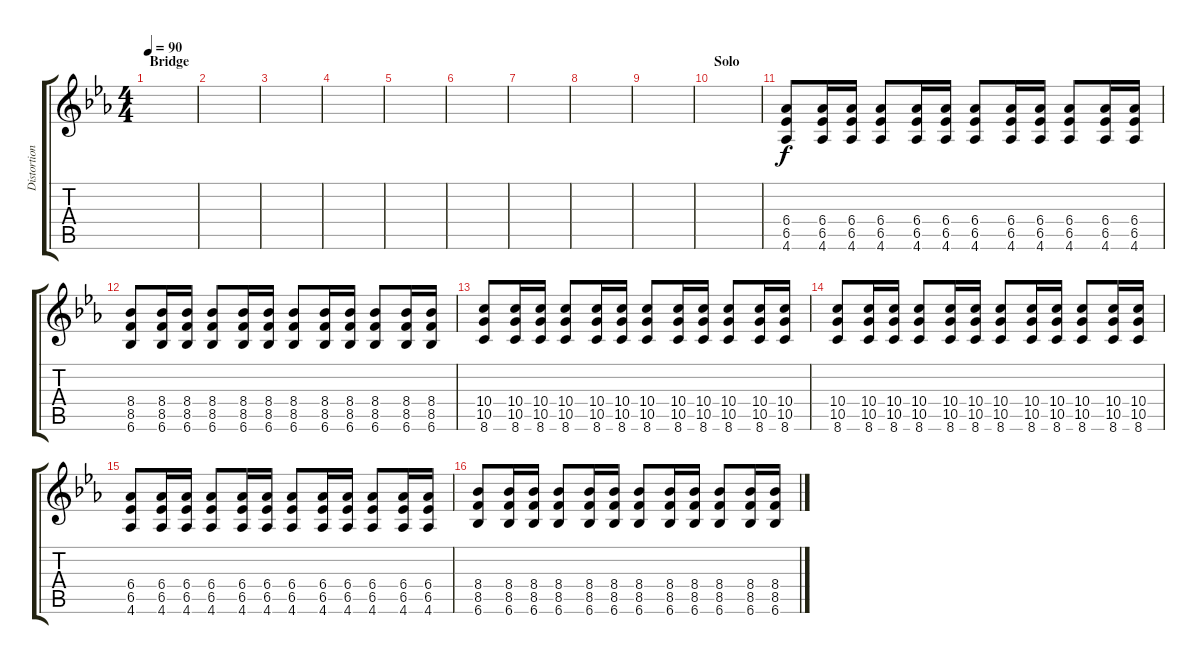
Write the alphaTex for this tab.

\track ("Distortion Guitar 1" "Distortion") {instrument distortionguitar}
\staff {score tabs}
\tuning (E4 B3 G3 D3 A2 E2) {hide}
\ts (4 4)
\section ("" "Bridge")
\tempo 90
\clef g2
\ks cminor
|
|
|
|
|
|
|
|
|
\section ("" "Solo")
|
(6.4 6.5 4.6).8 (6.4 6.5 4.6).16 (6.4 6.5 4.6).16 (6.4 6.5 4.6).8 (6.4 6.5 4.6).16 (6.4 6.5 4.6).16 (6.4 6.5 4.6).8 (6.4 6.5 4.6).16 (6.4 6.5 4.6).16 (6.4 6.5 4.6).8 (6.4 6.5 4.6).16 (6.4 6.5 4.6).16 |
(8.4 8.5 6.6).8 (8.4 8.5 6.6).16 (8.4 8.5 6.6).16 (8.4 8.5 6.6).8 (8.4 8.5 6.6).16 (8.4 8.5 6.6).16 (8.4 8.5 6.6).8 (8.4 8.5 6.6).16 (8.4 8.5 6.6).16 (8.4 8.5 6.6).8 (8.4 8.5 6.6).16 (8.4 8.5 6.6).16 |
(10.4 10.5 8.6).8 (10.4 10.5 8.6).16 (10.4 10.5 8.6).16 (10.4 10.5 8.6).8 (10.4 10.5 8.6).16 (10.4 10.5 8.6).16 (10.4 10.5 8.6).8 (10.4 10.5 8.6).16 (10.4 10.5 8.6).16 (10.4 10.5 8.6).8 (10.4 10.5 8.6).16 (10.4 10.5 8.6).16 |
(10.4 10.5 8.6).8 (10.4 10.5 8.6).16 (10.4 10.5 8.6).16 (10.4 10.5 8.6).8 (10.4 10.5 8.6).16 (10.4 10.5 8.6).16 (10.4 10.5 8.6).8 (10.4 10.5 8.6).16 (10.4 10.5 8.6).16 (10.4 10.5 8.6).8 (10.4 10.5 8.6).16 (10.4 10.5 8.6).16 |
(6.4 6.5 4.6).8 (6.4 6.5 4.6).16 (6.4 6.5 4.6).16 (6.4 6.5 4.6).8 (6.4 6.5 4.6).16 (6.4 6.5 4.6).16 (6.4 6.5 4.6).8 (6.4 6.5 4.6).16 (6.4 6.5 4.6).16 (6.4 6.5 4.6).8 (6.4 6.5 4.6).16 (6.4 6.5 4.6).16 |
(8.4 8.5 6.6).8 (8.4 8.5 6.6).16 (8.4 8.5 6.6).16 (8.4 8.5 6.6).8 (8.4 8.5 6.6).16 (8.4 8.5 6.6).16 (8.4 8.5 6.6).8 (8.4 8.5 6.6).16 (8.4 8.5 6.6).16 (8.4 8.5 6.6).8 (8.4 8.5 6.6).16 (8.4 8.5 6.6).16
